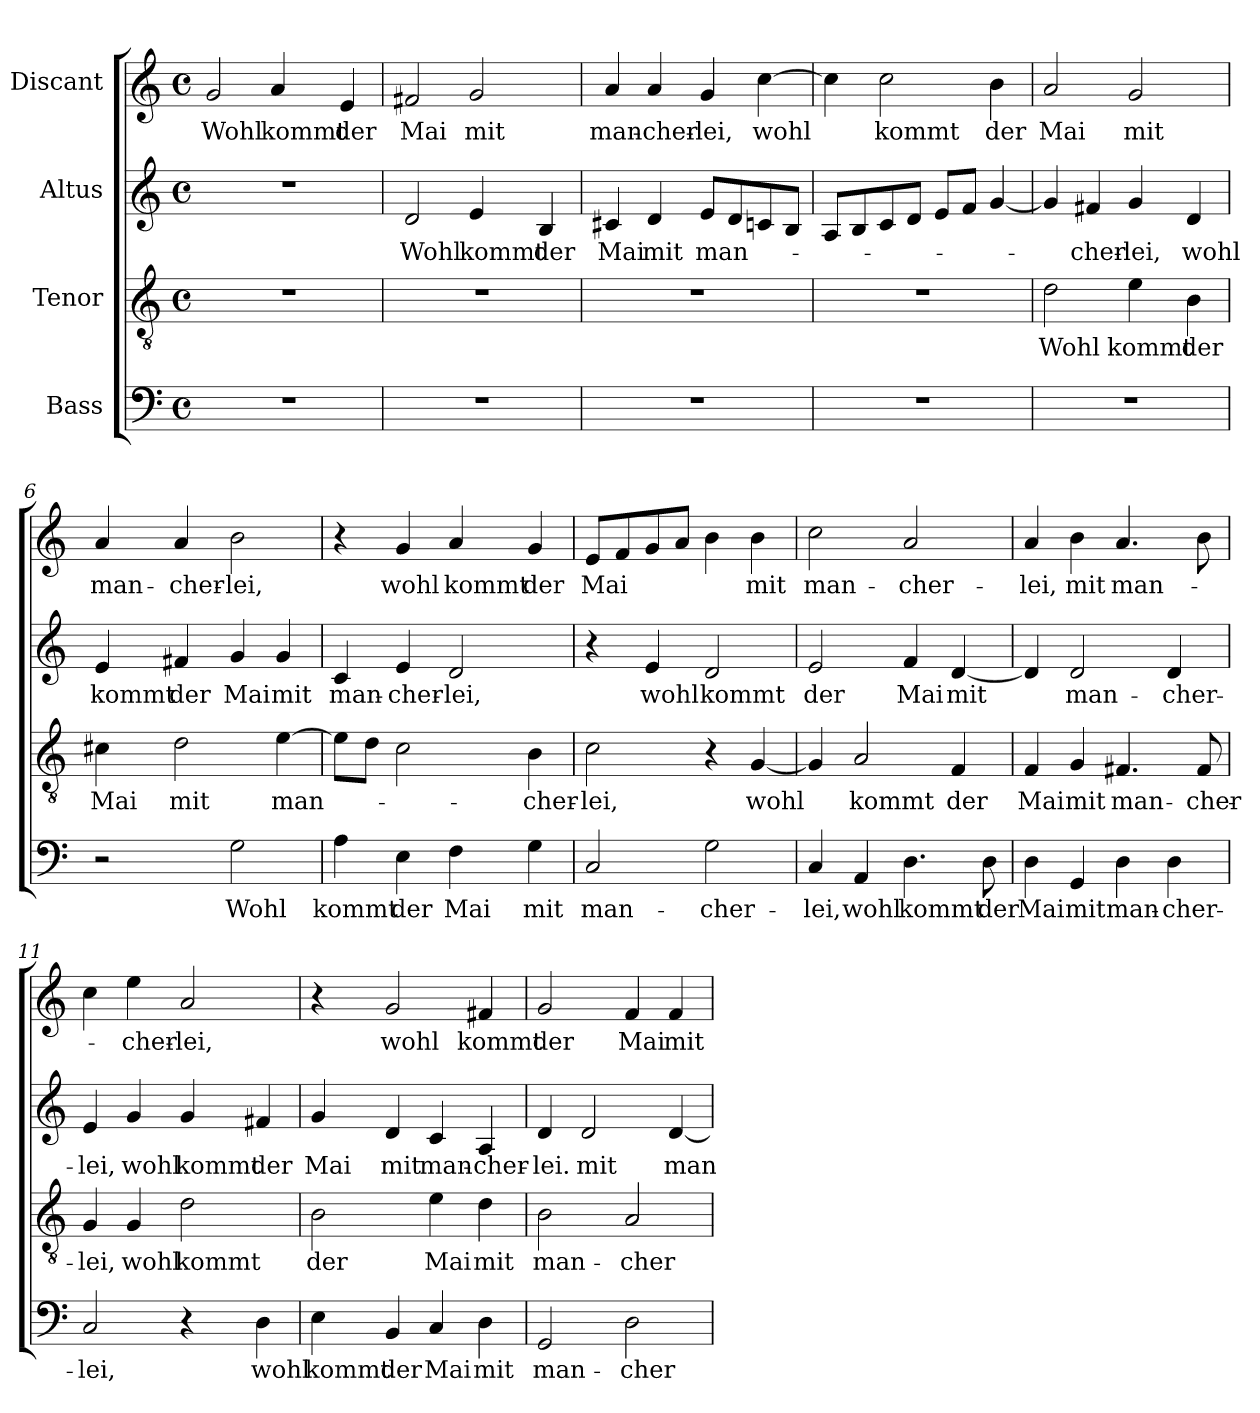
**kern	**text	**kern	**text	**kern	**text	**kern	**text
*part4	*part4	*part3	*part3	*part2	*part2	*part1	*part1
*staff4	*staff4	*staff3	*staff3	*staff2	*staff2	*staff1	*staff1
*I"Bass	*	*I"Tenor	*	*I"Altus	*	*I"Discant	*
*clefF4	*	*clefGv2	*	*clefG2	*	*clefG2	*
*k[]	*	*k[]	*	*k[]	*	*k[]	*
*M4/4	*	*M4/4	*	*M4/4	*	*M4/4	*
*met(c)	*	*met(c)	*	*met(c)	*	*met(c)	*
=1	=1	=1	=1	=1	=1	=1	=1
!	!	!	!	!	!	!	!LO:LY:b
1r	.	1r	.	1r	.	2g/	Wohl
!	!	!	!	!	!	!	!LO:LY:b
.	.	.	.	.	.	4a/	kommt
!	!	!	!	!	!	!	!LO:LY:b
.	.	.	.	.	.	4e/	der
=2	=2	=2	=2	=2	=2	=2	=2
!	!	!	!	!	!LO:LY:b	!	!LO:LY:b
1r	.	1r	.	2d/	Wohl	2f#X/	Mai
!	!	!	!	!	!LO:LY:b	!	!LO:LY:b
.	.	.	.	4e/	kommt	2g/	mit
!	!	!	!	!	!LO:LY:b	!	!
.	.	.	.	4B/	der	.	.
=3	=3	=3	=3	=3	=3	=3	=3
!	!	!	!	!	!LO:LY:b	!	!LO:LY:b
1r	.	1r	.	4c#X/	Mai	4a/	man-
!	!	!	!	!	!LO:LY:b	!	!LO:LY:b
.	.	.	.	4d/	mit	4a/	-cher-
!	!	!	!	!	!LO:LY:b	!	!LO:LY:b
.	.	.	.	8e/L	man-	4g/	-lei,
.	.	.	.	8d/	.	.	.
!	!	!	!	!	!	!	!LO:LY:b
.	.	.	.	8cn/	.	[4cc\	wohl
.	.	.	.	8B/J	.	.	.
=4	=4	=4	=4	=4	=4	=4	=4
1r	.	1r	.	8A/L	.	4cc\]	.
.	.	.	.	8B/	.	.	.
!	!	!	!	!	!	!	!LO:LY:b
.	.	.	.	8c/	.	2cc\	kommt
.	.	.	.	8d/J	.	.	.
.	.	.	.	8e/L	.	.	.
.	.	.	.	8f/J	.	.	.
!	!	!	!	!	!	!	!LO:LY:b
.	.	.	.	[4g/	.	4b\	der
!!LO:LB:g=z
=5	=5	=5	=5	=5	=5	=5	=5
!	!	!	!LO:LY:b	!	!	!	!LO:LY:b
1r	.	2d\	Wohl	4g/]	.	2a/	Mai
!	!	!	!	!	!LO:LY:b	!	!
.	.	.	.	4f#X/	-cher-	.	.
!	!	!	!LO:LY:b	!	!LO:LY:b	!	!LO:LY:b
.	.	4e\	kommt	4g/	-lei,	2g/	mit
!	!	!	!LO:LY:b	!	!LO:LY:b	!	!
.	.	4B\	der	4d/	wohl	.	.
=6	=6	=6	=6	=6	=6	=6	=6
!	!	!	!LO:LY:b	!	!LO:LY:b	!	!LO:LY:b
2r	.	4c#X\	Mai	4e/	kommt	4a/	man-
!	!	!	!LO:LY:b	!	!LO:LY:b	!	!LO:LY:b
.	.	2d\	mit	4f#X/	der	4a/	-cher-
!	!LO:LY:b	!	!	!	!LO:LY:b	!	!LO:LY:b
2G\	Wohl	.	.	4g/	Mai	2b\	-lei,
!	!	!	!LO:LY:b	!	!LO:LY:b	!	!
.	.	[4e\	man-	4g/	mit	.	.
=7	=7	=7	=7	=7	=7	=7	=7
!	!LO:LY:b	!	!	!	!LO:LY:b	!	!
4A\	kommt	8e\L]	.	4c/	man-	4r	.
.	.	8d\J	.	.	.	.	.
!	!LO:LY:b	!	!	!	!LO:LY:b	!	!LO:LY:b
4E\	der	2c\	.	4e/	-cher-	4g/	wohl
!	!LO:LY:b	!	!	!	!LO:LY:b	!	!LO:LY:b
4F\	Mai	.	.	2d/	-lei,	4a/	kommt
!	!LO:LY:b	!	!LO:LY:b	!	!	!	!LO:LY:b
4G\	mit	4B\	-cher-	.	.	4g/	der
=8	=8	=8	=8	=8	=8	=8	=8
!	!LO:LY:b	!	!LO:LY:b	!	!	!	!LO:LY:b
2C/	man-	2c\	-lei,	4r	.	8e/L	Mai
.	.	.	.	.	.	8f/	.
!	!	!	!	!	!LO:LY:b	!	!
.	.	.	.	4e/	wohl	8g/	.
.	.	.	.	.	.	8a/J	.
!	!LO:LY:b	!	!	!	!LO:LY:b	!	!
2G\	-cher-	4r	.	2d/	kommt	4b\	.
!	!	!	!LO:LY:b	!	!	!	!LO:LY:b
.	.	[4G/	wohl	.	.	4b\	mit
!!LO:LB:g=z
=9	=9	=9	=9	=9	=9	=9	=9
!	!LO:LY:b	!	!	!	!LO:LY:b	!	!LO:LY:b
4C/	-lei,	4G/]	.	2e/	der	2cc\	man-
!	!LO:LY:b	!	!LO:LY:b	!	!	!	!
4AA/	wohl	2A/	kommt	.	.	.	.
!	!LO:LY:b	!	!	!	!LO:LY:b	!	!LO:LY:b
4.D\	kommt	.	.	4f/	Mai	2a/	-cher-
!	!	!	!LO:LY:b	!	!LO:LY:b	!	!
.	.	4F/	der	[4d/	mit	.	.
!	!LO:LY:b	!	!	!	!	!	!
8D\	der	.	.	.	.	.	.
=10	=10	=10	=10	=10	=10	=10	=10
!	!LO:LY:b	!	!LO:LY:b	!	!	!	!LO:LY:b
4D\	Mai	4F/	Mai	4d/]	.	4a/	-lei,
!	!LO:LY:b	!	!LO:LY:b	!	!LO:LY:b	!	!LO:LY:b
4GG/	mit	4G/	mit	2d/	man-	4b\	mit
!	!LO:LY:b	!	!LO:LY:b	!	!	!	!LO:LY:b
4D\	man-	4.F#X/	man-	.	.	4.a/	man-
!	!LO:LY:b	!	!	!	!LO:LY:b	!	!
4D\	-cher-	.	.	4d/	-cher-	.	.
!	!	!	!LO:LY:b	!	!	!	!
.	.	8F#/	-cher-	.	.	8b\	.
=11	=11	=11	=11	=11	=11	=11	=11
!	!LO:LY:b	!	!LO:LY:b	!	!LO:LY:b	!	!
2C/	-lei,	4G/	-lei,	4e/	-lei,	4cc\	.
!	!	!	!LO:LY:b	!	!LO:LY:b	!	!LO:LY:b
.	.	4G/	wohl	4g/	wohl	4ee\	-cher-
!	!	!	!LO:LY:b	!	!LO:LY:b	!	!LO:LY:b
4r	.	2d\	kommt	4g/	kommt	2a/	-lei,
!	!LO:LY:b	!	!	!	!LO:LY:b	!	!
4D\	wohl	.	.	4f#X/	der	.	.
=12	=12	=12	=12	=12	=12	=12	=12
!	!LO:LY:b	!	!LO:LY:b	!	!LO:LY:b	!	!
4E\	kommt	2B\	der	4g/	Mai	4r	.
!	!LO:LY:b	!	!	!	!LO:LY:b	!	!LO:LY:b
4BB/	der	.	.	4d/	mit	2g/	wohl
!	!LO:LY:b	!	!LO:LY:b	!	!LO:LY:b	!	!
4C/	Mai	4e\	Mai	4c/	man-	.	.
!	!LO:LY:b	!	!LO:LY:b	!	!LO:LY:b	!	!LO:LY:b
4D\	mit	4d\	mit	4A/	-cher-	4f#X/	kommt
!!LO:PB:g=z
=13	=13	=13	=13	=13	=13	=13	=13
!	!LO:LY:b	!	!LO:LY:b	!	!LO:LY:b	!	!LO:LY:b
2GG/	man-	2B\	man-	4d/	-lei.	2g/	der
!	!	!	!	!	!LO:LY:b	!	!
.	.	.	.	2d/	mit	.	.
!	!LO:LY:b	!	!LO:LY:b	!	!	!	!LO:LY:b
2D\	-cher-	2A/	-cher-	.	.	4f/	Mai
!	!	!	!	!	!LO:LY:b	!	!LO:LY:b
.	.	.	.	[4d/	man-	4f/	mit
=	=	=	=	=	=	=	=
*-	*-	*-	*-	*-	*-	*-	*-
